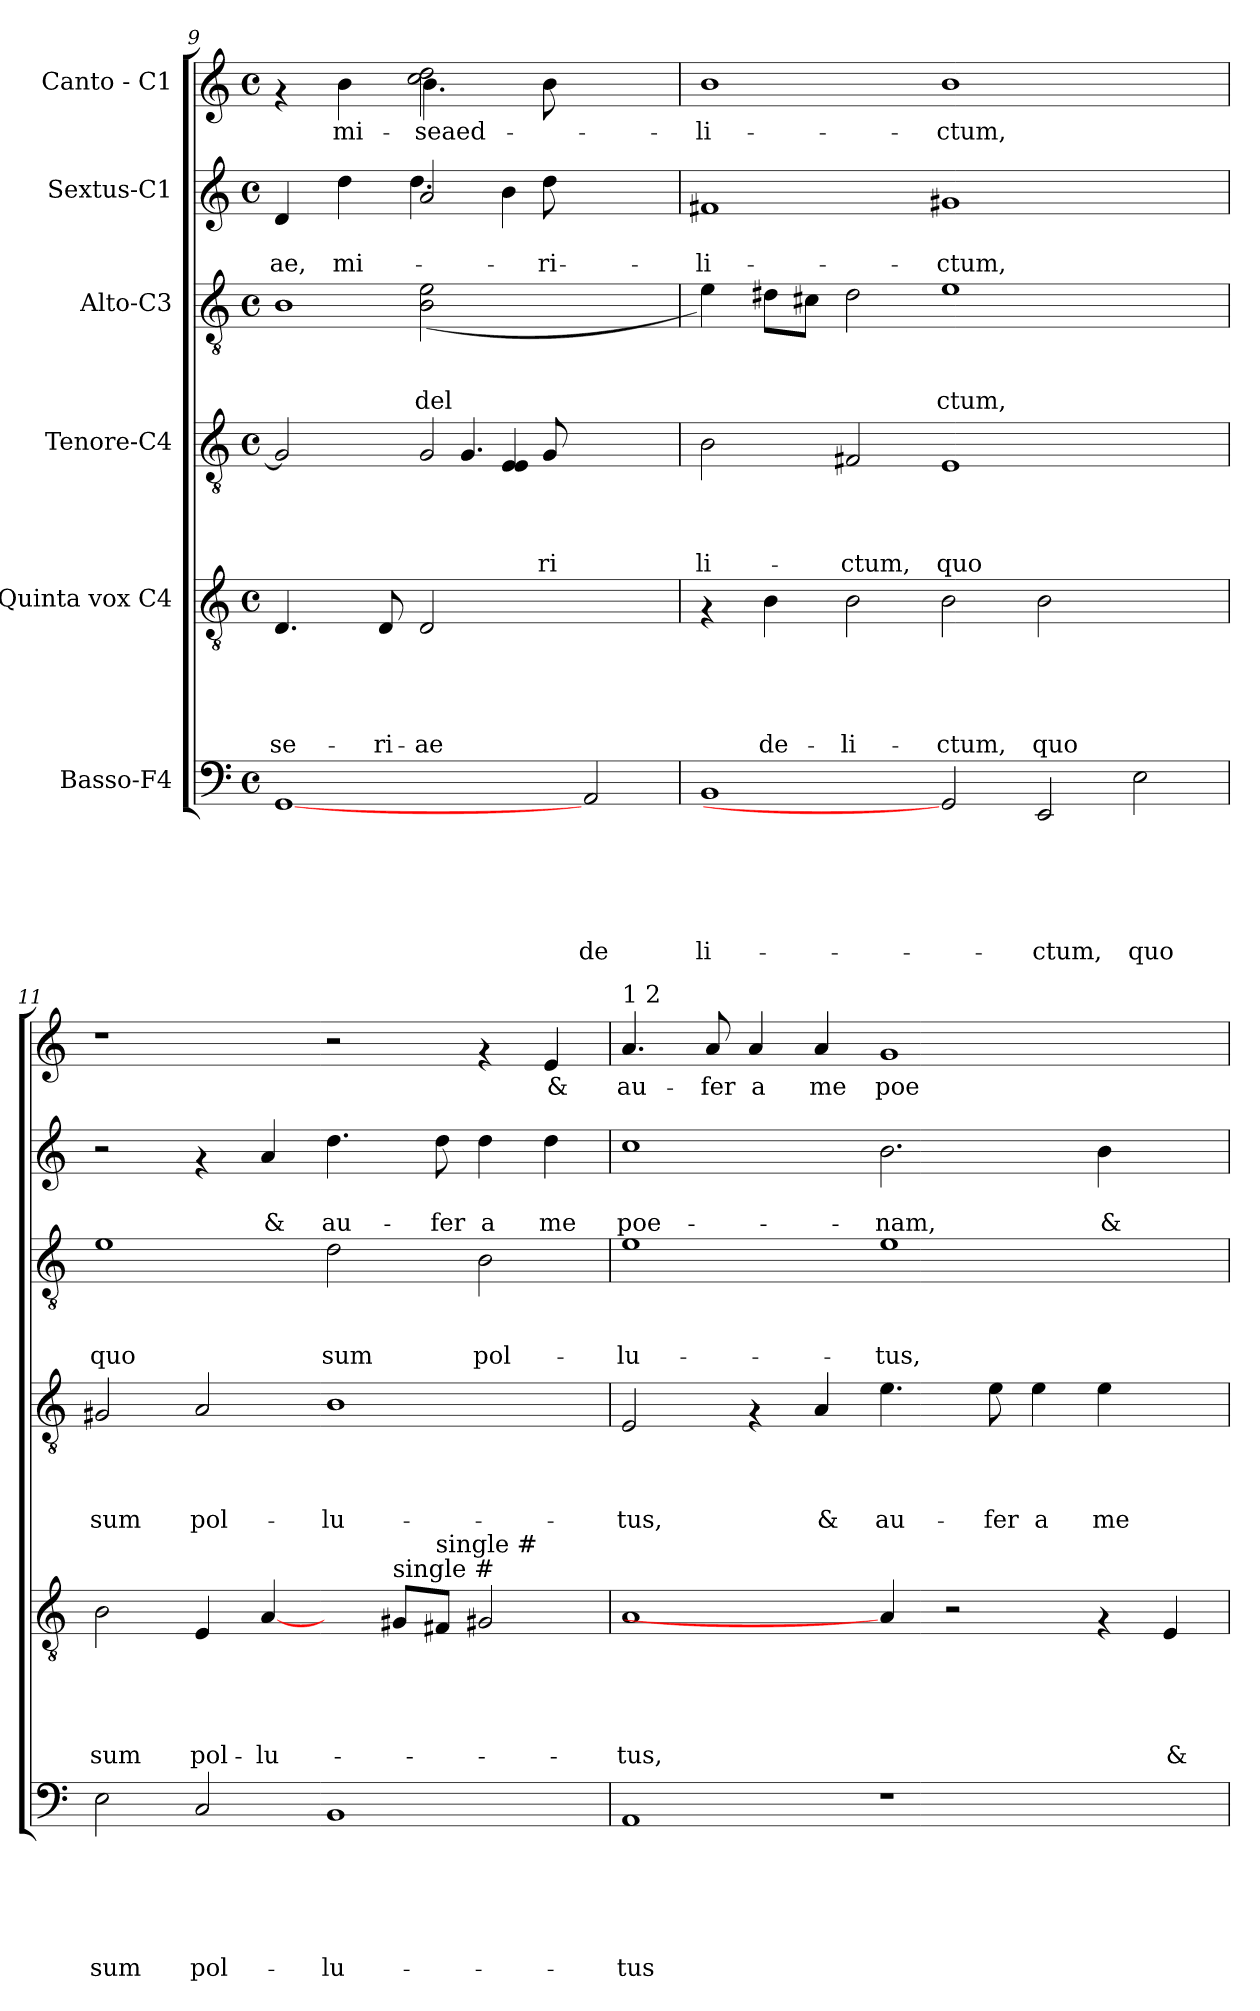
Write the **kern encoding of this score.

**kern	**text	**text	**text	**text	**text	**text	**kern	**text	**text	**text	**text	**text	**kern	**text	**text	**text	**text	**kern	**text	**text	**text	**kern	**text	**text	**kern	**text
*part6	*part6	*part6	*part6	*part6	*part6	*part6	*part5	*part5	*part5	*part5	*part5	*part5	*part4	*part4	*part4	*part4	*part4	*part3	*part3	*part3	*part3	*part2	*part2	*part2	*part1	*part1
*staff6	*staff6	*staff6	*staff6	*staff6	*staff6	*staff6	*staff5	*staff5	*staff5	*staff5	*staff5	*staff5	*staff4	*staff4	*staff4	*staff4	*staff4	*staff3	*staff3	*staff3	*staff3	*staff2	*staff2	*staff2	*staff1	*staff1
*I"Basso-F4	*	*	*	*	*	*	*I"Quinta vox C4	*	*	*	*	*	*I"Tenore-C4	*	*	*	*	*I"Alto-C3	*	*	*	*I"Sextus-C1	*	*	*I"Canto - C1	*
!!LO:PB:g=z
*clefF4	*	*	*	*	*	*	*clefGv2	*	*	*	*	*	*clefGv2	*	*	*	*	*clefGv2	*	*	*	*clefG2	*	*	*clefG2	*
*k[]	*	*	*	*	*	*	*k[]	*	*	*	*	*	*k[]	*	*	*	*	*k[]	*	*	*	*k[]	*	*	*k[]	*
*C:	*	*	*	*	*	*	*C:	*	*	*	*	*	*C:	*	*	*	*	*C:	*	*	*	*C:	*	*	*C:	*
*M4/4	*	*	*	*	*	*	*M4/4	*	*	*	*	*	*M4/4	*	*	*	*	*M4/4	*	*	*	*M4/4	*	*	*M4/4	*
*met(c)	*	*	*	*	*	*	*met(c)	*	*	*	*	*	*met(c)	*	*	*	*	*met(c)	*	*	*	*met(c)	*	*	*met(c)	*
=9	=9	=9	=9	=9	=9	=9	=9	=9	=9	=9	=9	=9	=9	=9	=9	=9	=9	=9	=9	=9	=9	=9	=9	=9	=9	=9
*^	*	*	*	*	*	*	*	*	*	*	*	*	*	*	*	*	*	*	*	*	*	*	*	*	*	*
!	!	!	!	!	!	!	!	!	!	!	!	!	!LO:LY:b	!	!	!	!	!	!	!	!	!	!	!	!LO:LY:b	!	!
*	*	*	*	*	*	*	*	*	*	*	*	*	*	*^	*	*	*	*	*^	*	*	*	*^	*	*	*^	*
*	*	*	*	*	*	*	*	*	*	*	*	*	*	*	*^	*	*	*	*	*	*	*	*	*	*	*^	*	*	*	*	*
*	*	*	*	*	*	*	*	*	*	*	*	*	*	*	*	*^	*	*	*	*	*	*	*	*	*	*	*	*	*	*	*	*	*
[1GG	1ryy	.	.	.	.	.	.	4.D/	.	.	.	.	-se-	2G/]	2ryy	2.ryy	2..ryy	.	.	.	.	1B	2ryy	.	.	.	4d/	2ryy	2.ryy	.	-ae,	4rf	2ryy	.
!	!	!	!	!	!	!	!	!	!	!	!	!	!	!	!	!	!	!	!	!	!	!	!	!	!	!	!	!	!	!	!LO:LY:b	!	!	!LO:LY:b
.	.	.	.	.	.	.	.	.	.	.	.	.	.	.	.	.	.	.	.	.	.	.	.	.	.	.	4dd\	.	.	.	mi-	4b\	.	mi-
!	!	!	!	!	!	!	!	!	!	!	!	!	!LO:LY:b	!	!	!	!	!	!	!	!	!	!	!	!	!	!	!	!	!	!	!	!	!
.	.	.	.	.	.	.	.	8D/	.	.	.	.	-ri-	.	.	.	.	.	.	.	.	.	.	.	.	.	.	.	.	.	.	.	.	.
!	!	!	!	!	!	!	!	!	!	!	!	!	!LO:LY:b	!	!	!	!	!	!	!	!	!	!	!	!	!LO:LY:b	!	!	!	!	!	!	!	!LO:LY:b
.	.	.	.	.	.	.	.	2D/	.	.	.	.	-ae	2G/	8ryy	.	.	.	.	.	.	.	(>2B\ 2e\	.	.	-del-	2a/	4.dd\	.	.	.	2cc\ 2dd\	4.b\	-seaed-
.	.	.	.	.	.	.	.	.	.	.	.	.	.	.	4.G/	.	.	.	.	.	.	.	.	.	.	.	.	.	.	.	.	.	.	.
.	.	.	.	.	.	.	.	.	.	.	.	.	.	.	.	4E/ 4E/	.	.	.	.	.	.	.	.	.	.	.	.	4b\	.	.	.	.	.
!	!	!	!	!	!	!	!	!	!	!	!	!	!	!	!	!	!	!	!	!	!LO:LY:b	!	!	!	!	!	!	!	!	!	!LO:LY:b	!	!	!
.	.	.	.	.	.	.	.	.	.	.	.	.	.	.	.	.	8G/	.	.	.	ri-	.	.	.	.	.	.	8dd\	.	.	-ri-	.	8b\	.
!	!	!	!	!	!	!	!LO:LY:b	!	!	!	!	!	!	!	!	!	!	!	!	!	!	!	!	!	!	!	!	!	!	!	!	!	!	!
2ryy	2AA/	.	.	.	.	.	-de-	2ryy	.	.	.	.	.	2ryy	2ryy	2ryy	2ryy	.	.	.	.	2ryy	2ryy	.	.	.	2ryy	2ryy	2ryy	.	.	2ryy	2ryy	.
=10	=10	=10	=10	=10	=10	=10	=10	=10	=10	=10	=10	=10	=10	=10	=10	=10	=10	=10	=10	=10	=10	=10	=10	=10	=10	=10	=10	=10	=10	=10	=10	=10	=10	=10
!	!	!	!	!	!	!	!LO:LY:b	!	!	!	!	!	!	!	!	!	!	!	!	!	!LO:LY:b	!	!	!	!	!	!	!	!	!	!LO:LY:b	!	!	!LO:LY:b
*	*	*	*	*	*	*	*	*	*	*	*	*	*	*v	*v	*v	*v	*	*	*	*	*	*	*	*	*	*v	*v	*v	*	*	*v	*v	*
*v	*v	*	*	*	*	*	*	*	*	*	*	*	*	*	*	*	*	*	*v	*v	*	*	*	*	*	*	*	*
1BB	.	.	.	.	.	-li-	4rF	.	.	.	.	.	2B\	.	.	.	-li-	4e\)	.	.	.	1f#X	.	-li-	1b	-li-
!	!	!	!	!	!	!	!	!	!	!	!	!LO:LY:b	!	!	!	!	!	!	!	!	!	!	!	!	!	!
.	.	.	.	.	.	.	4B\	.	.	.	.	de-	.	.	.	.	.	8d#X\L	.	.	.	.	.	.	.	.
.	.	.	.	.	.	.	.	.	.	.	.	.	.	.	.	.	.	8c#X\J	.	.	.	.	.	.	.	.
!	!	!	!	!	!	!	!	!	!	!	!	!LO:LY:b	!	!	!	!	!LO:LY:b	!	!	!	!	!	!	!	!	!
.	.	.	.	.	.	.	2B\	.	.	.	.	-li-	2F#X/	.	.	.	-ctum,	2d#\	.	.	.	.	.	.	.	.
!	!	!	!	!	!	!	!	!	!	!	!	!LO:LY:b	!	!	!	!	!LO:LY:b	!	!	!	!LO:LY:b	!	!	!LO:LY:b	!	!LO:LY:b
2GG]	.	.	.	.	.	.	2B\	.	.	.	.	-ctum,	1E	.	.	.	quo	1e	.	.	-ctum,	1g#X	.	-ctum,	1b	-ctum,
!	!	!	!	!	!	!LO:LY:b	!	!	!	!	!	!LO:LY:b	!	!	!	!	!	!	!	!	!	!	!	!	!	!
2EE/	.	.	.	.	.	-ctum,	2B\	.	.	.	.	quo	.	.	.	.	.	.	.	.	.	.	.	.	.	.
!	!	!	!	!	!	!LO:LY:b	!	!	!	!	!	!	!	!	!	!	!	!	!	!	!	!	!	!	!	!
2E\	.	.	.	.	.	quo	2ryy	.	.	.	.	.	2ryy	.	.	.	.	2ryy	.	.	.	2ryy	.	.	2ryy	.
=11	=11	=11	=11	=11	=11	=11	=11	=11	=11	=11	=11	=11	=11	=11	=11	=11	=11	=11	=11	=11	=11	=11	=11	=11	=11	=11
!	!	!	!	!	!	!LO:LY:b	!	!	!	!	!	!LO:LY:b	!	!	!	!	!LO:LY:b	!	!	!	!LO:LY:b	!	!	!	!	!
2E\	.	.	.	.	.	sum	2B\	.	.	.	.	sum	2G#X/	.	.	.	sum	1e	.	.	quo	2r	.	.	1r	.
!	!	!	!	!	!	!LO:LY:b	!	!	!	!	!	!LO:LY:b	!	!	!	!	!LO:LY:b	!	!	!	!	!	!	!	!	!
2C/	.	.	.	.	.	pol-	4E/	.	.	.	.	pol-	2A/	.	.	.	pol-	.	.	.	.	4rf	.	.	.	.
!	!	!	!	!	!	!	!	!	!	!	!	!LO:LY:b	!	!	!	!	!	!	!	!	!	!	!	!LO:LY:b	!	!
.	.	.	.	.	.	.	[4A/	.	.	.	.	-lu-	.	.	.	.	.	.	.	.	.	4a/	.	&	.	.
!	!	!	!	!	!	!LO:LY:b	!	!	!	!	!	!	!	!	!	!	!LO:LY:b	!	!	!	!LO:LY:b	!	!	!LO:LY:b	!	!
1BB	.	.	.	.	.	-lu-	4ryy	.	.	.	.	.	1B	.	.	.	-lu-	2d\	.	.	sum	4.dd\	.	au-	2r	.
!	!	!	!	!	!	!	!LO:TX:a:t=single #	!	!	!	!	!	!	!	!	!	!	!	!	!	!	!	!	!	!	!
.	.	.	.	.	.	.	8G#/L	.	.	.	.	.	.	.	.	.	.	.	.	.	.	.	.	.	.	.
!	!	!	!	!	!	!	!LO:TX:a:t=single #	!	!	!	!	!	!	!	!	!	!	!	!	!	!	!	!	!	!	!
!	!	!	!	!	!	!	!	!	!	!	!	!	!	!	!	!	!	!	!	!	!	!	!	!LO:LY:b	!	!
.	.	.	.	.	.	.	8F#/J	.	.	.	.	.	.	.	.	.	.	.	.	.	.	8dd\	.	-fer	.	.
!	!	!	!	!	!	!	!	!	!	!	!	!	!	!	!	!	!	!	!	!	!LO:LY:b	!	!	!LO:LY:b	!	!
.	.	.	.	.	.	.	2G#X/	.	.	.	.	.	.	.	.	.	.	2B\	.	.	pol-	4dd\	.	a	4rf	.
!	!	!	!	!	!	!	!	!	!	!	!	!	!	!	!	!	!	!	!	!	!	!	!	!LO:LY:b	!	!LO:LY:b
.	.	.	.	.	.	.	.	.	.	.	.	.	.	.	.	.	.	.	.	.	.	4dd\	.	me	4e/	&
!!LO:PB:g=z
=12	=12	=12	=12	=12	=12	=12	=12	=12	=12	=12	=12	=12	=12	=12	=12	=12	=12	=12	=12	=12	=12	=12	=12	=12	=12	=12
!	!	!	!	!	!	!	!	!	!	!	!	!	!	!	!	!	!	!	!	!	!	!	!	!	!LO:TX:a:t=1 2	!
!	!	!	!	!	!	!LO:LY:b	!	!	!	!	!	!LO:LY:b	!	!	!	!	!LO:LY:b	!	!	!	!LO:LY:b	!	!	!LO:LY:b	!	!LO:LY:b
1AA	.	.	.	.	.	-tus	1A	.	.	.	.	-tus,	2E/	.	.	.	-tus,	1e	.	.	-lu-	1cc	.	poe-	4.a/	au-
!	!	!	!	!	!	!	!	!	!	!	!	!	!	!	!	!	!	!	!	!	!	!	!	!	!	!LO:LY:b
.	.	.	.	.	.	.	.	.	.	.	.	.	.	.	.	.	.	.	.	.	.	.	.	.	8a/	-fer
!	!	!	!	!	!	!	!	!	!	!	!	!	!	!	!	!	!	!	!	!	!	!	!	!	!	!LO:LY:b
.	.	.	.	.	.	.	.	.	.	.	.	.	4rF	.	.	.	.	.	.	.	.	.	.	.	4a/	a
!	!	!	!	!	!	!	!	!	!	!	!	!	!	!	!	!	!LO:LY:b	!	!	!	!	!	!	!	!	!LO:LY:b
.	.	.	.	.	.	.	.	.	.	.	.	.	4A/	.	.	.	&	.	.	.	.	.	.	.	4a/	me
!	!	!	!	!	!	!	!	!	!	!	!	!	!	!	!	!	!LO:LY:b	!	!	!	!LO:LY:b	!	!	!LO:LY:b	!	!LO:LY:b
1r	.	.	.	.	.	.	4A/]	.	.	.	.	.	4.e\	.	.	.	au-	1e	.	.	-tus,	2.b\	.	-nam,	1g	poe-
.	.	.	.	.	.	.	2r	.	.	.	.	.	.	.	.	.	.	.	.	.	.	.	.	.	.	.
!	!	!	!	!	!	!	!	!	!	!	!	!	!	!	!	!	!LO:LY:b	!	!	!	!	!	!	!	!	!
.	.	.	.	.	.	.	.	.	.	.	.	.	8e\	.	.	.	-fer	.	.	.	.	.	.	.	.	.
!	!	!	!	!	!	!	!	!	!	!	!	!	!	!	!	!	!LO:LY:b	!	!	!	!	!	!	!	!	!
.	.	.	.	.	.	.	.	.	.	.	.	.	4e\	.	.	.	a	.	.	.	.	.	.	.	.	.
!	!	!	!	!	!	!	!	!	!	!	!	!	!	!	!	!	!LO:LY:b	!	!	!	!	!	!	!LO:LY:b	!	!
.	.	.	.	.	.	.	4rF	.	.	.	.	.	4e\	.	.	.	me	.	.	.	.	4b\	.	&	.	.
!	!	!	!	!	!	!	!	!	!	!	!	!LO:LY:b	!	!	!	!	!	!	!	!	!	!	!	!	!	!
4ryy	.	.	.	.	.	.	4E/	.	.	.	.	&	4ryy	.	.	.	.	4ryy	.	.	.	4ryy	.	.	4ryy	.
=	=	=	=	=	=	=	=	=	=	=	=	=	=	=	=	=	=	=	=	=	=	=	=	=	=	=
*-	*-	*-	*-	*-	*-	*-	*-	*-	*-	*-	*-	*-	*-	*-	*-	*-	*-	*-	*-	*-	*-	*-	*-	*-	*-	*-
